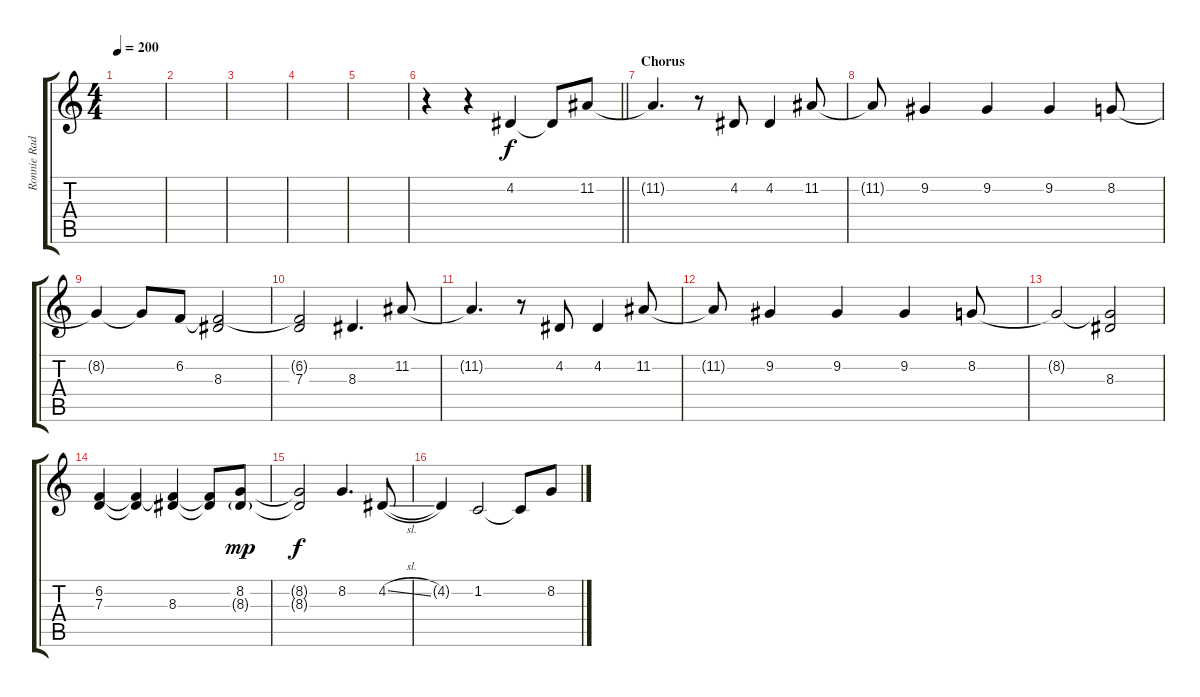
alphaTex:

\track ("Ronnie Radke - Vocals" "Ronnie Rad") {instrument altosax}
\staff {score tabs}
\tuning (E4 B3 G3 D3 A2 E2) {hide}
\ts (4 4)
\tempo 200
\clef g2
\ks c
|
|
|
|
|
\barLineRight lightlight
r.4 r.4 4.2.4 4.2{t}.8 11.2.8 |
\section ("" "Chorus")
11.2{t}.4{d} r.8 4.2.8 4.2.4 11.2.8 |
11.2{t}.8 9.2.4 9.2.4 9.2.4 8.2.8 |
8.2{t}.4 8.2{t}.8 6.2.8 (6.2{t} 8.3).2 |
(6.2{t} 7.3).2 8.3.4{d} 11.2.8 |
11.2{t}.4{d} r.8 4.2.8 4.2.4 11.2.8 |
11.2{t}.8 9.2.4 9.2.4 9.2.4 8.2.8 |
8.2{t}.2 (8.2{t} 8.3).2 |
(6.2 7.3).4 (6.2{t} 7.3{t}).4 (6.2{t} 8.3).4 (6.2{t} 8.3{t}).8 (8.2 8.3{g}).8{dy mp} |
(8.2{t} 8.3{t}).2{dy f} 8.2.4{d} 4.2{sl}.8 |
4.2{t}.4 1.2.2 1.2{t}.8 8.2.8
